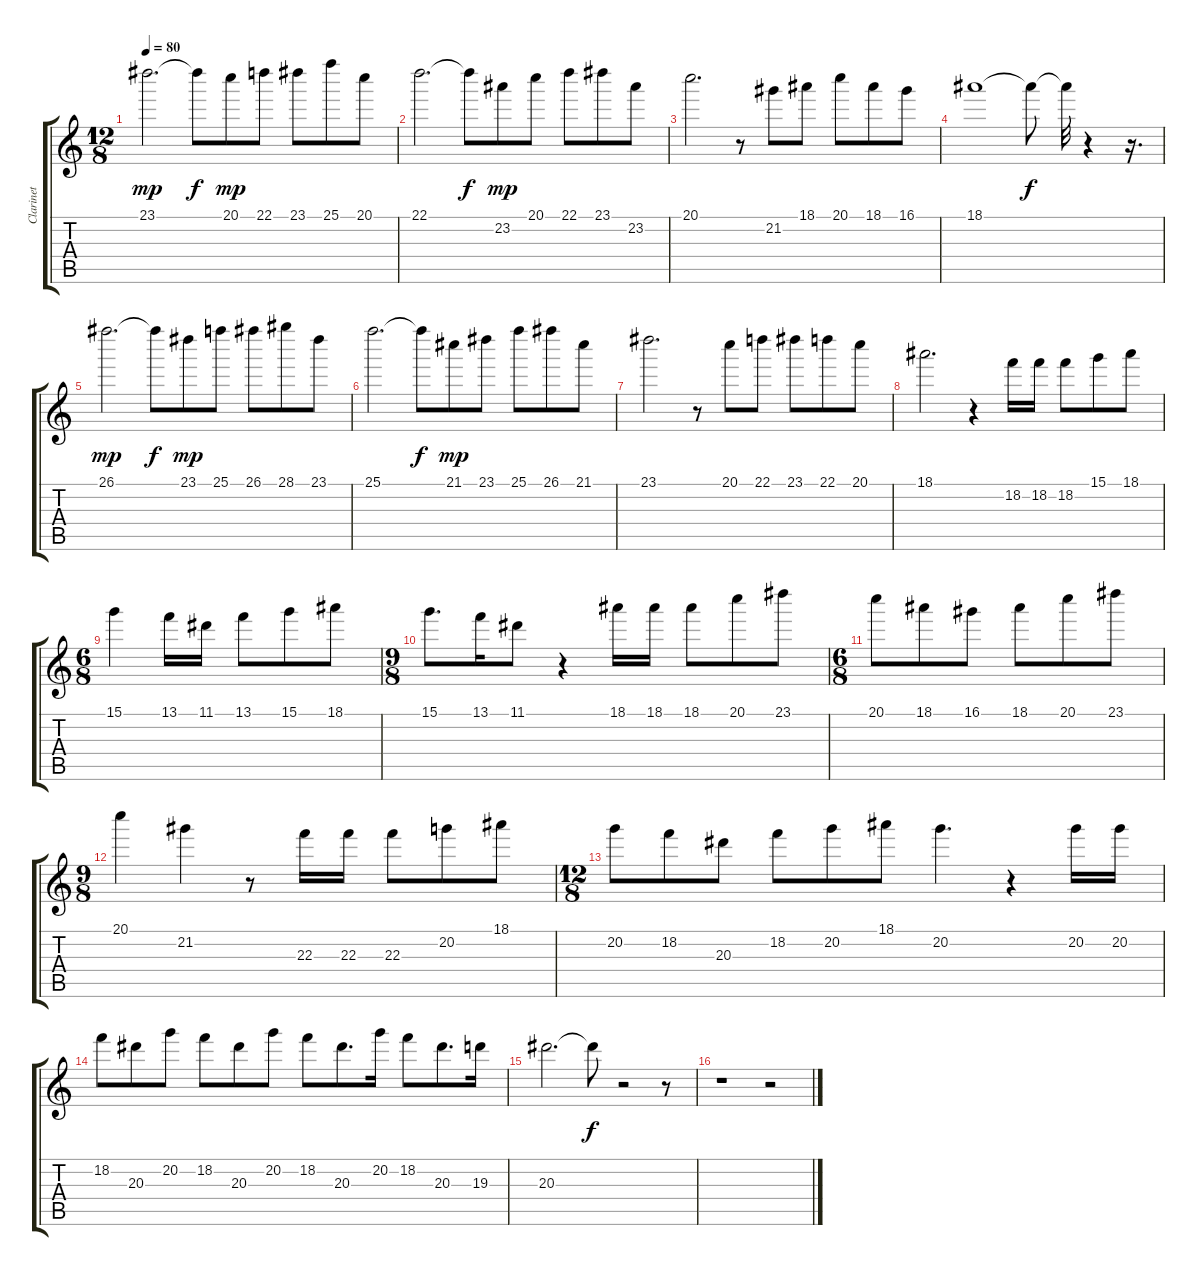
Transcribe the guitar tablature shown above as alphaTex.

\track ("Clarinet" "Clarinet") {instrument acousticguitarsteel}
\staff {score tabs}
\tuning (E4 B3 G3 D3 A2 E2) {hide}
\ts (12 8)
\tempo 80
\clef g2
\ks c
23.1.2{d dy mp} 23.1{t}.8{dy f} 20.1.8{dy mp} 22.1.8 23.1.8 25.1.8 20.1.8 |
22.1.2{d} 22.1{t}.8{dy f} 23.2.8{dy mp} 20.1.8 22.1.8 23.1.8 23.2.8 |
20.1.2{d} r.8 21.2.8 18.1.8 20.1.8 18.1.8 16.1.8 |
18.1.1 18.1{t}.8{dy f} 18.1{t}.32 r.4 r.16{d} |
26.1.2{d dy mp} 26.1{t}.8{dy f} 23.1.8{dy mp} 25.1.8 26.1.8 28.1.8 23.1.8 |
25.1.2{d} 25.1{t}.8{dy f} 21.1.8{dy mp} 23.1.8 25.1.8 26.1.8 21.1.8 |
23.1.2{d} r.8 20.1.8 22.1.8 23.1.8 22.1.8 20.1.8 |
18.1.2{d} r.4 18.2.16 18.2.16 18.2.8 15.1.8 18.1.8 |
\ts (6 8)
15.1.4 13.1.16 11.1.16 13.1.8 15.1.8 18.1.8 |
\ts (9 8)
15.1.8{d} 13.1.16 11.1.8 r.4 18.1.16 18.1.16 18.1.8 20.1.8 23.1.8 |
\ts (6 8)
20.1.8 18.1.8 16.1.8 18.1.8 20.1.8 23.1.8 |
\ts (9 8)
20.1.4 21.2.4 r.8 22.3.16 22.3.16 22.3.8 20.2.8 18.1.8 |
\ts (12 8)
20.2.8 18.2.8 20.3.8 18.2.8 20.2.8 18.1.8 20.2.4{d} r.4 20.2.16 20.2.16 |
18.2.8 20.3.8 20.2.8 18.2.8 20.3.8 20.2.8 18.2.8 20.3.8{d} 20.2.16 18.2.8 20.3.8{d} 19.3.16 |
20.3.2{d} 20.3{t}.8{dy f} r.2 r.8 |
r.1 r.2
